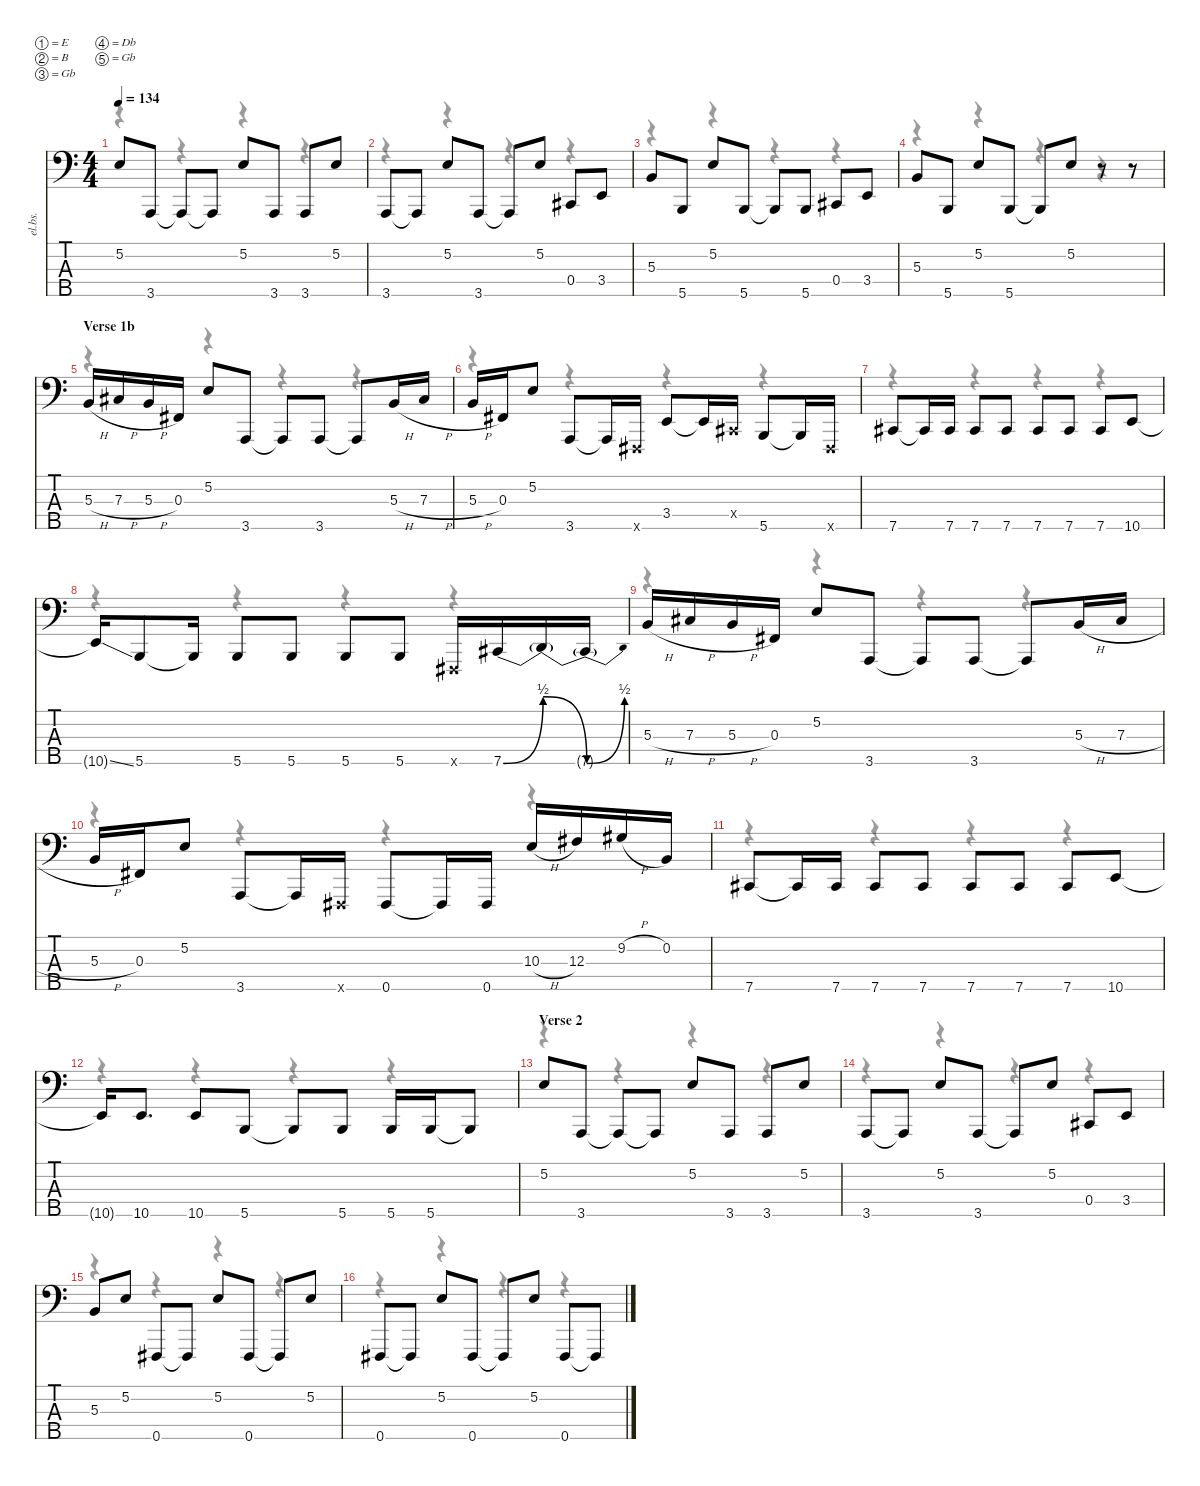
\defaultSystemsLayout 4
\hideDynamics
\bracketExtendMode nobrackets
\track ("Conor Hesse" "el.bs.") {instrument slapbass1}
\staff {score tabs}
\tuning (E2 B1 Gb1 Db1 Gb0)
\voice
\ts (4 4)
\tempo 134
\clef f4
\ks c
5.2.8{dy f} 3.5.8 3.5{t}.8 3.5{t}.8 5.2.8 3.5.8 3.5.8 5.2.8 |
3.5.8 3.5{t}.8 5.2.8 3.5.8 3.5{t}.8 5.2.8 0.4{acc #}.8 3.4.8 |
5.3.8 5.5.8 5.2.8 5.5.8 5.5{t}.8 5.5.8 0.4{acc #}.8 3.4.8 |
5.3.8 5.5.8 5.2.8 5.5.8 5.5{t}.8 5.2.8 r.8 r.8 |
\section ("" "Verse 1b")
5.3{h}.16 7.3{h acc #}.16 5.3{h}.16 0.3{acc #}.16 5.2.8 3.5.8 3.5{t}.8 3.5.8 3.5{t}.8 5.3{h}.16 7.3{h acc #}.16 |
5.3{h}.16 0.3{acc #}.16 5.2.8 3.5.8 3.5{t}.16 0.5{x acc #}.16 3.4.8 3.4{t}.16 0.4{x acc #}.16 5.5.8 5.5{t}.16 0.5{x acc #}.16 |
7.5{acc #}.8 7.5{t acc #}.16 7.5{acc #}.16 7.5{acc #}.8 7.5{acc #}.8 7.5{acc #}.8 7.5{acc #}.8 7.5{acc #}.8 10.5.8 |
10.5{ss t}.16 5.5.8 5.5{t}.16 5.5.8 5.5.8 5.5.8 5.5.8 0.5{x acc #}.16 7.5{be (bend 0 0 60 2) acc #}.16 7.5{be (release 0 2 60 0) t}.16 7.5{be (bend 0 0 60 2) t acc #}.16 |
5.3{h}.16 7.3{h acc #}.16 5.3{h}.16 0.3{acc #}.16 5.2.8 3.5.8 3.5{t}.8 3.5.8 3.5{t}.8 5.3{h}.16 7.3{h acc #}.16 |
5.3{h}.16 0.3{acc #}.16 5.2.8 3.5.8 3.5{t}.16 0.5{x acc #}.16 0.5{acc #}.8 0.5{t acc #}.16 0.5{acc #}.16 10.3{h}.16 12.3{acc #}.16 9.2{h acc #}.16 0.2.16 |
7.5{acc #}.8 7.5{t acc #}.16 7.5{acc #}.16 7.5{acc #}.8 7.5{acc #}.8 7.5{acc #}.8 7.5{acc #}.8 7.5{acc #}.8 10.5.8 |
10.5{t}.16 10.5.8{d} 10.5.8 5.5.8 5.5{t}.8 5.5.8 5.5.16 5.5.16 5.5{t}.8 |
\section ("" "Verse 2")
5.2.8 3.5.8 3.5{t}.8 3.5{t}.8 5.2.8 3.5.8 3.5.8 5.2.8 |
3.5.8 3.5{t}.8 5.2.8 3.5.8 3.5{t}.8 5.2.8 0.4{acc #}.8 3.4.8 |
5.3.8 5.2.8 0.5{acc #}.8 0.5{t acc #}.8 5.2.8 0.5{acc #}.8 0.5{t acc #}.8 5.2.8 |
0.5{acc #}.8 0.5{t acc #}.8 5.2.8 0.5{acc #}.8 0.5{t acc #}.8 5.2.8 0.5{acc #}.8 0.5{t acc #}.8
\voice
\clef f4
\ottava regular
\simile none
\ks c
r.4{dy mf} r.4 r.4 r.4 |
r.4 r.4 r.4 r.4 |
r.4 r.4 r.4 r.4 |
r.4 r.4 r.4 r.4 |
r.4 r.4 r.4 r.4 |
r.4 r.4 r.4 r.4 |
r.4 r.4 r.4 r.4 |
r.4 r.4 r.4 r.4 |
r.4 r.4 r.4 r.4 |
r.4 r.4 r.4 r.4 |
r.4 r.4 r.4 r.4 |
r.4 r.4 r.4 r.4 |
r.4 r.4 r.4 r.4 |
r.4 r.4 r.4 r.4 |
r.4 r.4 r.4 r.4 |
r.4 r.4 r.4 r.4
